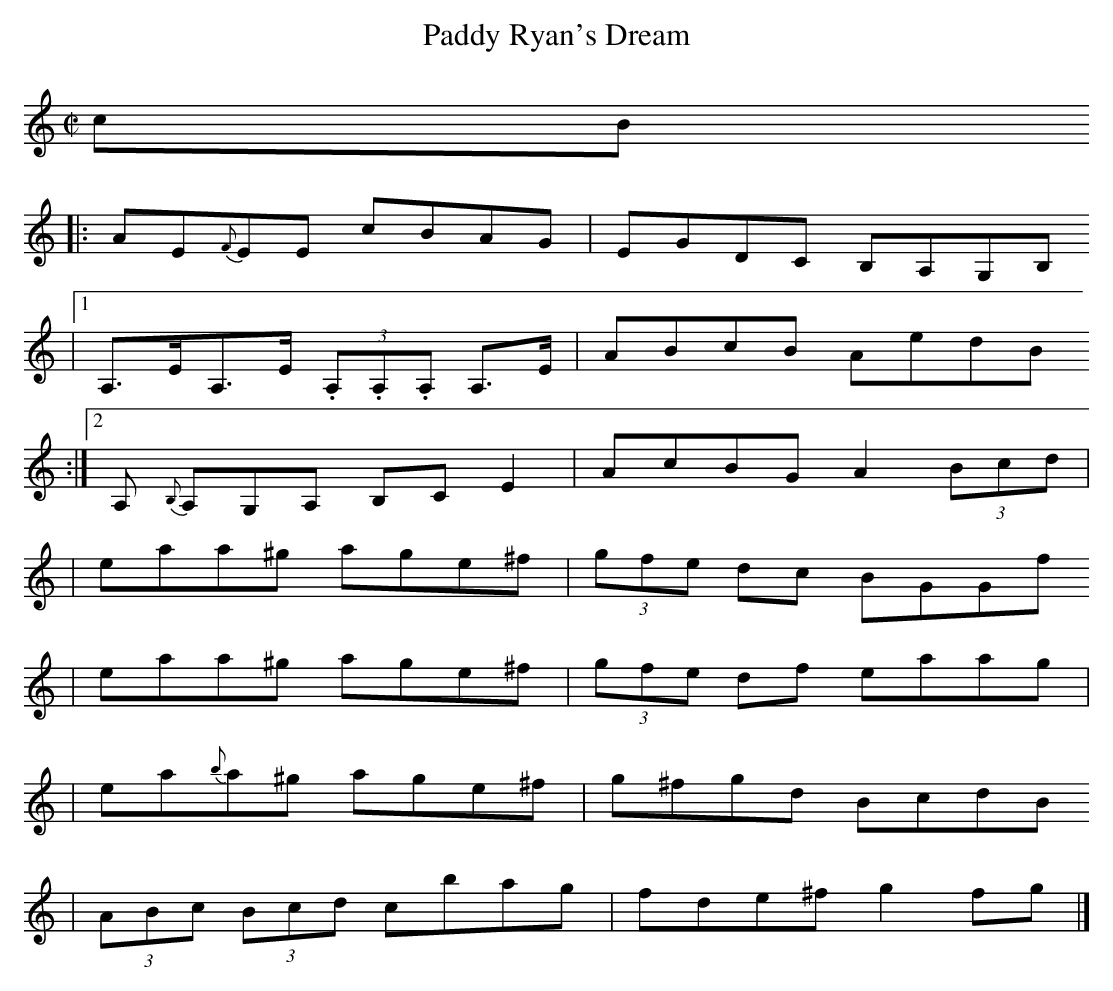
X:1
T: Paddy Ryan's Dream
M: C|
L: 1/8
K: Am
cB
|: AE{F}EE cBAG | EGDC B,A,G,B,
|1 A,>EA,>E (3.A,.A,.A, A,>E | ABcB AedB
:|2 A, {B,}A,G,A, B,C E2 | AcBGA2(3Bcd |
| eaa^g age^f | (3gfe dc BGGf
| eaa^g age^f | (3gfe df eaag |
| ea{b}a^g age^f | g^fgd BcdB
| (3ABc (3Bcd cbag | fde^fg2fg |]
